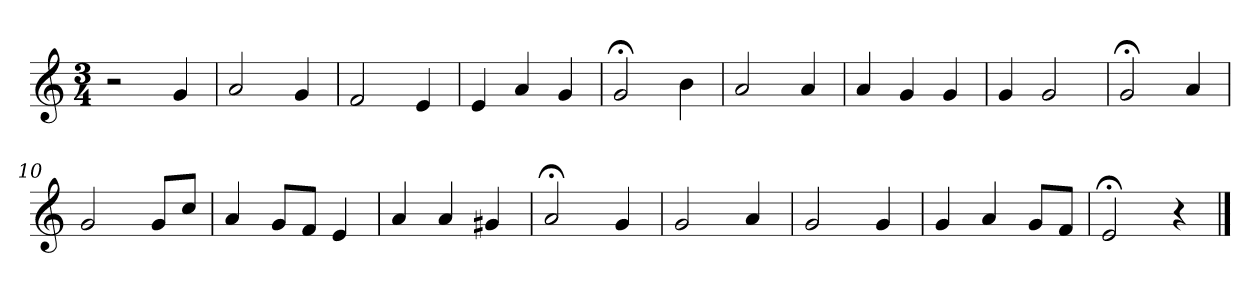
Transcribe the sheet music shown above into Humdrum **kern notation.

**kern
*part1
*staff1
*clefG2
*k[]
*C:
*M3/4
=1
2r
4g
=2
2a
4g
=3
2f
4e
=4
4e
4a
4g
=5
2g;<
4b
=6
2a
4a
=7
4a
4g
4g
=8
4g
2g
=9
2g;<
4a
=10
2g
8g/L
8cc/J
=11
4a
8g/L
8f/J
4e
=12
4a
4a
4g#X
=13
2a;<
4g
=14
2g
4a
=15
2g
4g
=16
4g
4a
8g/L
8f/J
=17
2e;<
4r
==
*-
